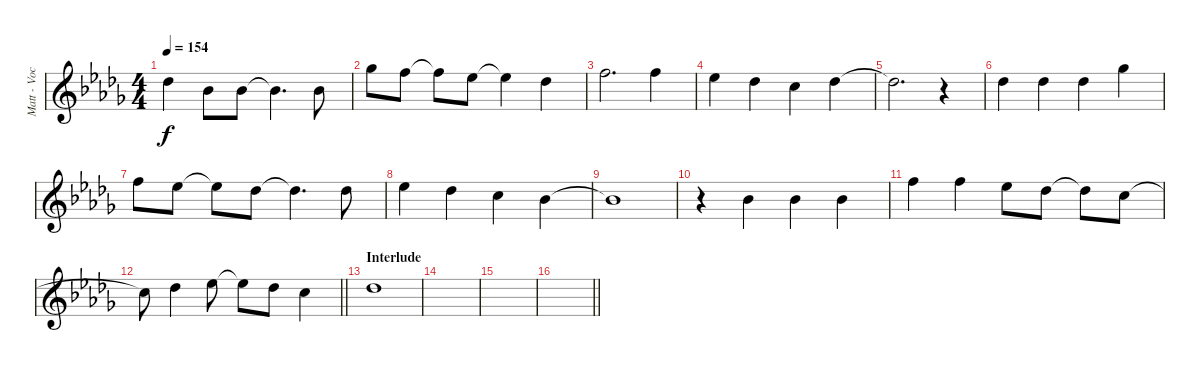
\track ("Matt - Vocals" "Matt - Voc") {instrument distortionguitar}
\staff {score}
\tuning (E4 B3 G3 D3 A2 E2) {hide}
\ts (4 4)
\tempo 154
\clef g2
\ks db
2.2.4{dy f} 3.3.8 3.3.8 3.3{t}.4{d} 3.3.8 |
2.1.8 1.1.8 1.1{t}.8 4.2.8 4.2{t}.4 2.2.4 |
1.1.2{d} 1.1.4 |
4.2.4 2.2.4 1.2.4 2.2.4 |
2.2{t}.2{d} r.4 |
2.2.4 2.2.4 2.2.4 2.1.4 |
1.1.8 4.2.8 4.2{t}.8 2.2.8 2.2{t}.4{d} 2.2.8 |
4.2.4 2.2.4 1.2.4 3.3.4 |
3.3{t}.1 |
r.4 3.3.4 3.3.4 3.3.4 |
1.1.4 1.1.4 4.2.8 2.2.8 2.2{t}.8 20.6.8 |
\barLineRight lightlight
20.6{t}.8 2.2.4 4.2.8 4.2{t}.8 2.2.8 1.2.4 |
\section ("" "Interlude")
2.2.1 |
|
|
\barLineRight lightlight
